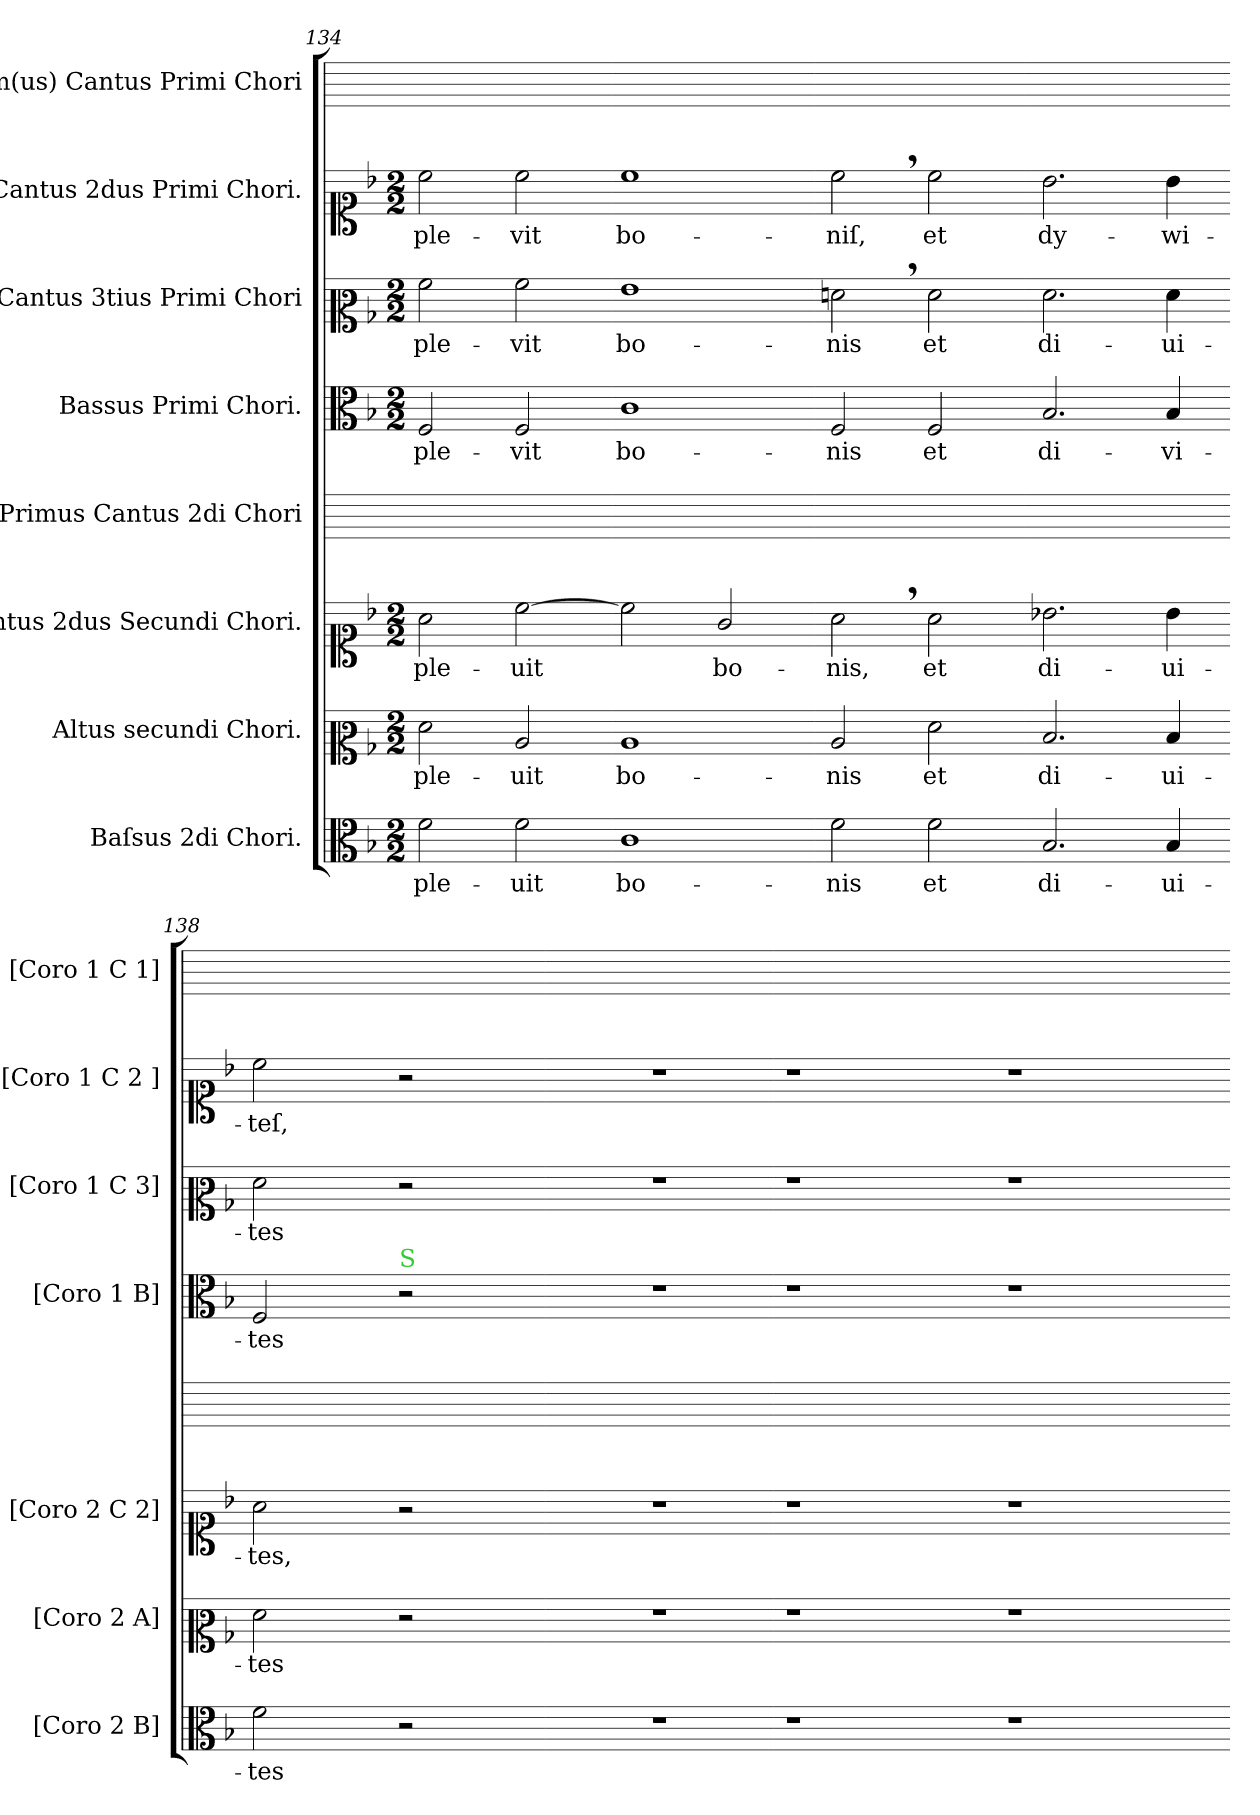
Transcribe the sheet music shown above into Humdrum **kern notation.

**kern	**text	**kern	**text	**kern	**text	**kern	**kern	**text	**kern	**text	**kern	**text	**kern
*part8	*part8	*part7	*part7	*part6	*part6	*part5	*part4	*part4	*part3	*part3	*part2	*part2	*part1
*staff8	*staff8	*staff7	*staff7	*staff6	*staff6	*staff5	*staff4	*staff4	*staff3	*staff3	*staff2	*staff2	*staff1
*I"Baſsus 2di Chori.	*	*I"Altus secundi Chori.	*	*I"Cantus 2dus Secundi Chori.	*	*I"Primus Cantus 2di Chori	*I"Bassus Primi Chori.	*	*I"Cantus 3tius Primi Chori	*	*I"Cantus 2dus Primi Chori.	*	*I"Im(us) Cantus Primi Chori
*I'[Coro 2 B]	*	*I'[Coro 2 A]	*	*I'[Coro 2 C 2]	*	*	*I'[Coro 1 B]	*	*I'[Coro 1 C 3]	*	*I'[Coro 1 C 2 ]	*	*I'[Coro 1 C 1]
*clefC3	*	*clefC2	*	*clefC1	*	*	*clefC3	*	*clefC2	*	*clefC1	*	*
*k[b-]	*	*k[b-]	*	*k[b-]	*	*	*k[b-]	*	*k[b-]	*	*k[b-]	*	*
*F:	*	*F:	*	*F:	*	*	*F:	*	*F:	*	*F:	*	*
*M2/2	*	*M2/2	*	*M2/2	*	*	*M2/2	*	*M2/2	*	*M2/2	*	*
=134	=134	=134	=134	=134	=134	=134	=134	=134	=134	=134	=134	=134	=134
2f\	-ple-	2f\	-ple-	2a\	-ple-	1ryy	2F/	-ple-	2a\	-ple-	2cc\	-ple-	1ryy
2f\	-uit	2c/	-uit	[2cc\	-uit	.	2F/	-vit	2a\	-vit	2cc\	-vit	.
=135-	=135-	=135-	=135-	=135-	=135-	=135-	=135-	=135-	=135-	=135-	=135-	=135-	=135-
1c	bo-	1c	bo-	2cc\]	.	1ryy	1c	bo-	1g	bo-	1cc	bo-	1ryy
.	.	.	.	2g/	bo-	.	.	.	.	.	.	.	.
=136-	=136-	=136-	=136-	=136-	=136-	=136-	=136-	=136-	=136-	=136-	=136-	=136-	=136-
2f\	-nis	2c/	-nis	2a,>\	-nis,	1ryy	2F/	-nis	2fn,>\	-nis	2cc,>\	-niſ,	1ryy
2f\	et	2f\	et	2a\	et	.	2F/	et	2f\	et	2cc\	et	.
=137-	=137-	=137-	=137-	=137-	=137-	=137-	=137-	=137-	=137-	=137-	=137-	=137-	=137-
2.B-/	di-	2.d/	di-	2.b-X\	di-	1ryy	2.B-/	di-	2.f\	di-	2.b-\	dy-	1ryy
4B-/	-ui-	4d/	-ui-	4b-\	-ui-	.	4B-/	-vi-	4f\	-ui-	4b-\	-wi-	.
=138-	=138-	=138-	=138-	=138-	=138-	=138-	=138-	=138-	=138-	=138-	=138-	=138-	=138-
2f\	-tes	2f\	-tes	2a\	-tes,	1ryy	2F/	-tes	2f\	-tes	2cc\	-teſ,	1ryy
!	!	!	!	!	!	!	!LO:TX:a:color=limegreen:t=S	!	!	!	!	!	!
2r	.	2r	.	2r	.	.	2r	.	2r	.	2r	.	.
=139-	=139-	=139-	=139-	=139-	=139-	=139-	=139-	=139-	=139-	=139-	=139-	=139-	=139-
1r	.	1r	.	1r	.	1ryy	1r	.	1r	.	1r	.	1ryy
=140-	=140-	=140-	=140-	=140-	=140-	=140-	=140-	=140-	=140-	=140-	=140-	=140-	=140-
1r	.	1r	.	1r	.	1ryy	1r	.	1r	.	1r	.	1ryy
1r	.	1r	.	1r	.	1ryy	1r	.	1r	.	1r	.	1ryy
=-	=-	=-	=-	=-	=-	=-	=-	=-	=-	=-	=-	=-	=-
*-	*-	*-	*-	*-	*-	*-	*-	*-	*-	*-	*-	*-	*-
